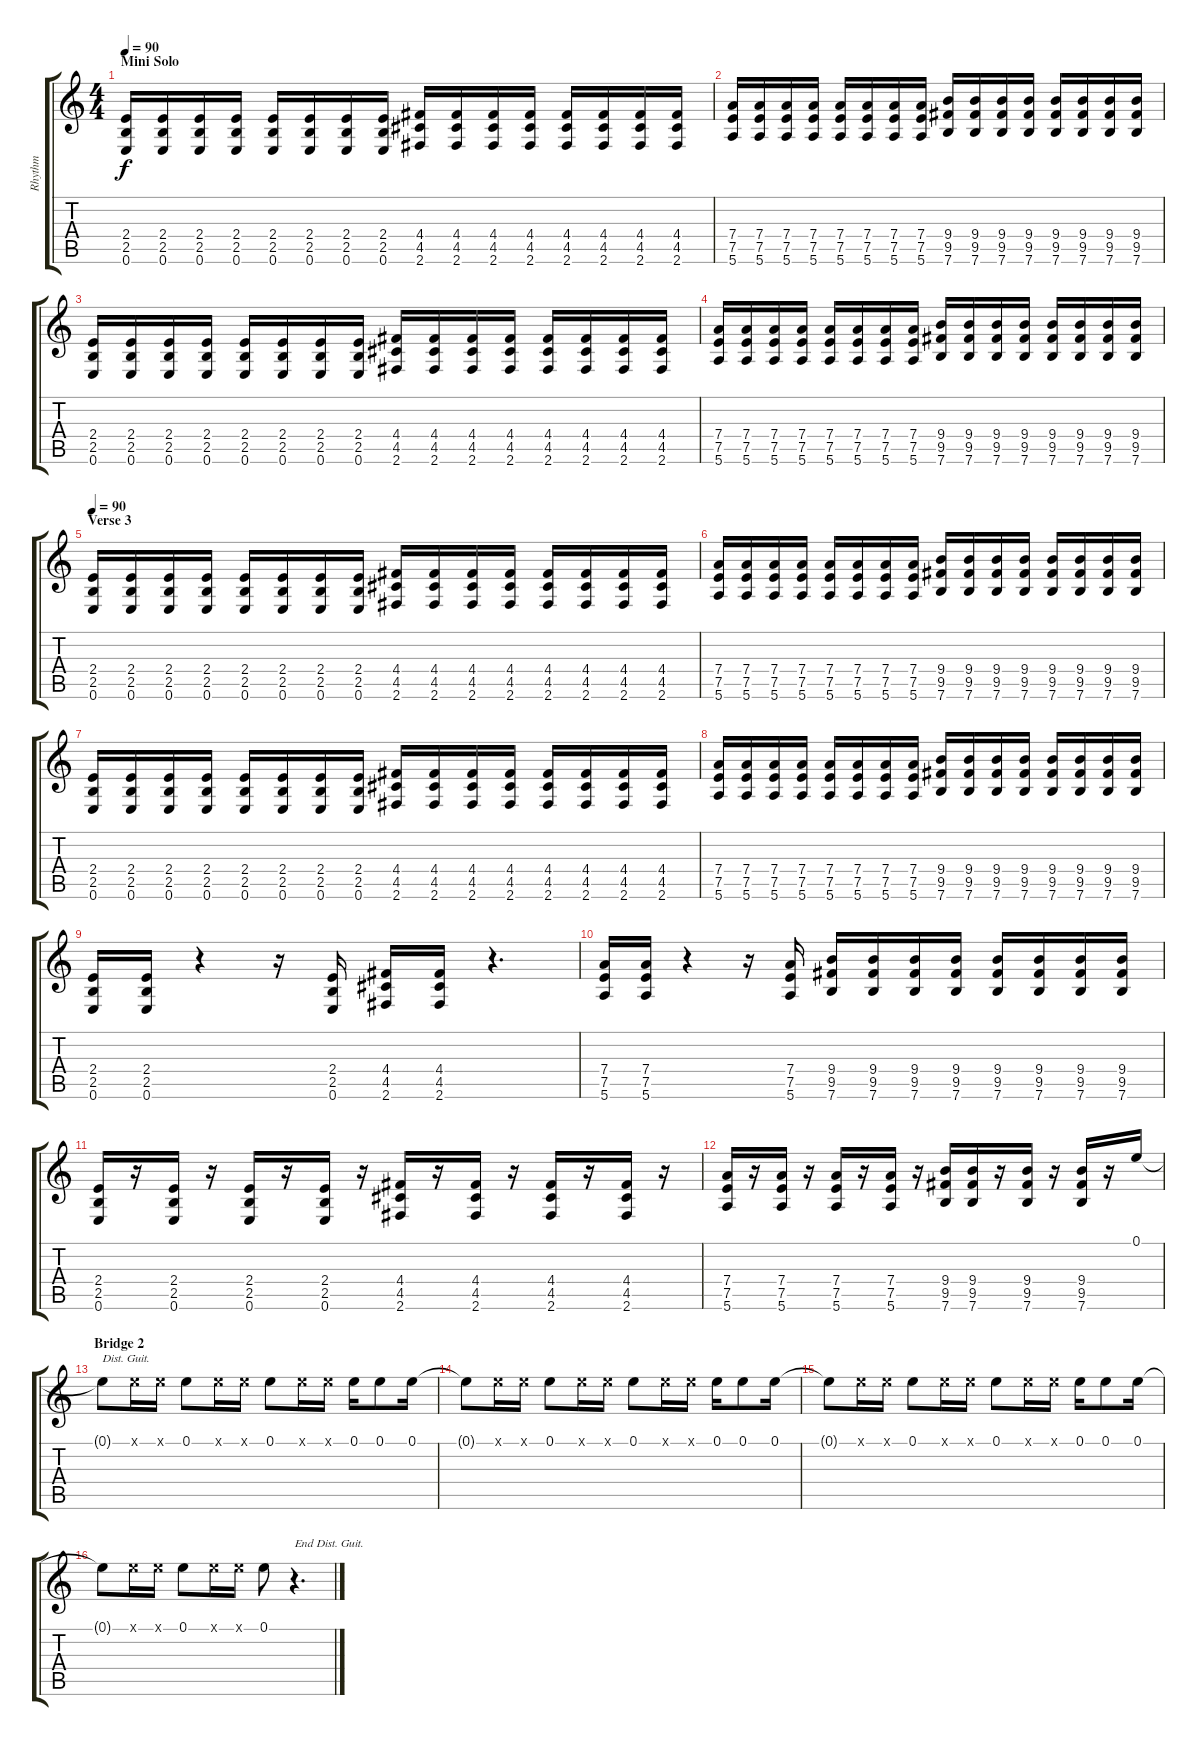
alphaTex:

\track ("Rhythm" "Rhythm") {instrument electricguitarmuted}
\staff {score tabs}
\tuning (E4 B3 G3 D3 A2 E2) {hide}
\ts (4 4)
\section ("" "Mini Solo")
\tempo 90
\clef g2
\ks c
(2.4 2.5 0.6).16{dy f} (2.4 2.5 0.6).16 (2.4 2.5 0.6).16 (2.4 2.5 0.6).16 (2.4 2.5 0.6).16 (2.4 2.5 0.6).16 (2.4 2.5 0.6).16 (2.4 2.5 0.6).16 (4.4 4.5 2.6).16 (4.4 4.5 2.6).16 (4.4 4.5 2.6).16 (4.4 4.5 2.6).16 (4.4 4.5 2.6).16 (4.4 4.5 2.6).16 (4.4 4.5 2.6).16 (4.4 4.5 2.6).16 |
(7.4 7.5 5.6).16 (7.4 7.5 5.6).16 (7.4 7.5 5.6).16 (7.4 7.5 5.6).16 (7.4 7.5 5.6).16 (7.4 7.5 5.6).16 (7.4 7.5 5.6).16 (7.4 7.5 5.6).16 (9.4 9.5 7.6).16 (9.4 9.5 7.6).16 (9.4 9.5 7.6).16 (9.4 9.5 7.6).16 (9.4 9.5 7.6).16 (9.4 9.5 7.6).16 (9.4 9.5 7.6).16 (9.4 9.5 7.6).16 |
(2.4 2.5 0.6).16 (2.4 2.5 0.6).16 (2.4 2.5 0.6).16 (2.4 2.5 0.6).16 (2.4 2.5 0.6).16 (2.4 2.5 0.6).16 (2.4 2.5 0.6).16 (2.4 2.5 0.6).16 (4.4 4.5 2.6).16 (4.4 4.5 2.6).16 (4.4 4.5 2.6).16 (4.4 4.5 2.6).16 (4.4 4.5 2.6).16 (4.4 4.5 2.6).16 (4.4 4.5 2.6).16 (4.4 4.5 2.6).16 |
(7.4 7.5 5.6).16 (7.4 7.5 5.6).16 (7.4 7.5 5.6).16 (7.4 7.5 5.6).16 (7.4 7.5 5.6).16 (7.4 7.5 5.6).16 (7.4 7.5 5.6).16 (7.4 7.5 5.6).16 (9.4 9.5 7.6).16 (9.4 9.5 7.6).16 (9.4 9.5 7.6).16 (9.4 9.5 7.6).16 (9.4 9.5 7.6).16 (9.4 9.5 7.6).16 (9.4 9.5 7.6).16 (9.4 9.5 7.6).16 |
\section ("" "Verse 3")
\tempo 90
(2.4 2.5 0.6).16 (2.4 2.5 0.6).16 (2.4 2.5 0.6).16 (2.4 2.5 0.6).16 (2.4 2.5 0.6).16 (2.4 2.5 0.6).16 (2.4 2.5 0.6).16 (2.4 2.5 0.6).16 (4.4 4.5 2.6).16 (4.4 4.5 2.6).16 (4.4 4.5 2.6).16 (4.4 4.5 2.6).16 (4.4 4.5 2.6).16 (4.4 4.5 2.6).16 (4.4 4.5 2.6).16 (4.4 4.5 2.6).16 |
(7.4 7.5 5.6).16 (7.4 7.5 5.6).16 (7.4 7.5 5.6).16 (7.4 7.5 5.6).16 (7.4 7.5 5.6).16 (7.4 7.5 5.6).16 (7.4 7.5 5.6).16 (7.4 7.5 5.6).16 (9.4 9.5 7.6).16 (9.4 9.5 7.6).16 (9.4 9.5 7.6).16 (9.4 9.5 7.6).16 (9.4 9.5 7.6).16 (9.4 9.5 7.6).16 (9.4 9.5 7.6).16 (9.4 9.5 7.6).16 |
(2.4 2.5 0.6).16 (2.4 2.5 0.6).16 (2.4 2.5 0.6).16 (2.4 2.5 0.6).16 (2.4 2.5 0.6).16 (2.4 2.5 0.6).16 (2.4 2.5 0.6).16 (2.4 2.5 0.6).16 (4.4 4.5 2.6).16 (4.4 4.5 2.6).16 (4.4 4.5 2.6).16 (4.4 4.5 2.6).16 (4.4 4.5 2.6).16 (4.4 4.5 2.6).16 (4.4 4.5 2.6).16 (4.4 4.5 2.6).16 |
(7.4 7.5 5.6).16 (7.4 7.5 5.6).16 (7.4 7.5 5.6).16 (7.4 7.5 5.6).16 (7.4 7.5 5.6).16 (7.4 7.5 5.6).16 (7.4 7.5 5.6).16 (7.4 7.5 5.6).16 (9.4 9.5 7.6).16 (9.4 9.5 7.6).16 (9.4 9.5 7.6).16 (9.4 9.5 7.6).16 (9.4 9.5 7.6).16 (9.4 9.5 7.6).16 (9.4 9.5 7.6).16 (9.4 9.5 7.6).16 |
(2.4 2.5 0.6).16 (2.4 2.5 0.6).16 r.4 r.16 (2.4 2.5 0.6).16 (4.4 4.5 2.6).16 (4.4 4.5 2.6).16 r.4{d} |
(7.4 7.5 5.6).16 (7.4 7.5 5.6).16 r.4 r.16 (7.4 7.5 5.6).16 (9.4 9.5 7.6).16 (9.4 9.5 7.6).16 (9.4 9.5 7.6).16 (9.4 9.5 7.6).16 (9.4 9.5 7.6).16 (9.4 9.5 7.6).16 (9.4 9.5 7.6).16 (9.4 9.5 7.6).16 |
(2.4 2.5 0.6).16 r.16 (2.4 2.5 0.6).16 r.16 (2.4 2.5 0.6).16 r.16 (2.4 2.5 0.6).16 r.16 (4.4 4.5 2.6).16 r.16 (4.4 4.5 2.6).16 r.16 (4.4 4.5 2.6).16 r.16 (4.4 4.5 2.6).16 r.16 |
(7.4 7.5 5.6).16 r.16 (7.4 7.5 5.6).16 r.16 (7.4 7.5 5.6).16 r.16 (7.4 7.5 5.6).16 r.16 (9.4 9.5 7.6).16 (9.4 9.5 7.6).16 r.16 (9.4 9.5 7.6).16 r.16 (9.4 9.5 7.6).16 r.16 0.1.16 |
\section ("" "Bridge 2")
0.1{t}.8{txt "Dist. Guit." instrument distortionguitar} 0.1{x}.16 0.1{x}.16 0.1.8 0.1{x}.16 0.1{x}.16 0.1.8 0.1{x}.16 0.1{x}.16 0.1.16 0.1.8 0.1.16 |
0.1{t}.8 0.1{x}.16 0.1{x}.16 0.1.8 0.1{x}.16 0.1{x}.16 0.1.8 0.1{x}.16 0.1{x}.16 0.1.16 0.1.8 0.1.16 |
0.1{t}.8 0.1{x}.16 0.1{x}.16 0.1.8 0.1{x}.16 0.1{x}.16 0.1.8 0.1{x}.16 0.1{x}.16 0.1.16 0.1.8 0.1.16 |
0.1{t}.8 0.1{x}.16 0.1{x}.16 0.1.8 0.1{x}.16 0.1{x}.16 0.1.8 r.4{d txt "End Dist. Guit."}
